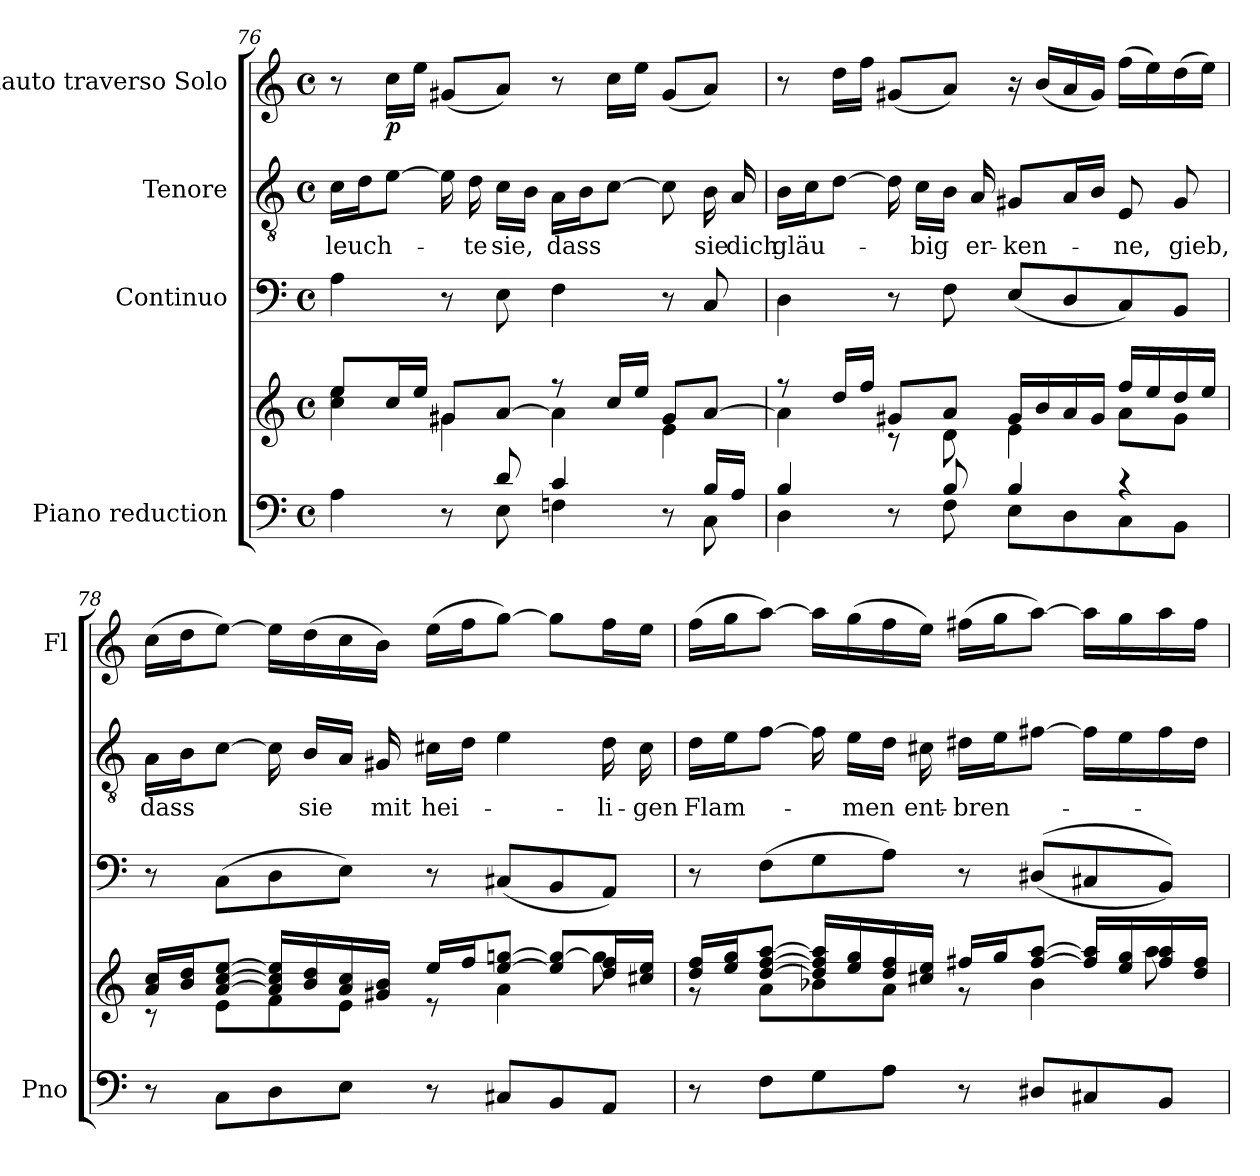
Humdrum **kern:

**kern	**kern	**kern	**kern	**text	**kern	**dynam
*part4	*part4	*part3	*part2	*part2	*part1	*part1
*staff5	*staff4	*staff3	*staff2	*staff2	*staff1	*staff1
*I"Piano reduction	*	*I"Continuo	*I"Tenore	*	*I"Flauto traverso Solo	*
*I'Pno	*	*	*	*	*I'Fl	*
!!LO:LB:g=z
*clefF4	*clefG2	*clefF4	*clefGv2	*	*clefG2	*
*k[]	*k[]	*k[]	*k[]	*	*k[]	*
*M4/4	*M4/4	*M4/4	*M4/4	*	*M4/4	*
*met(c)	*met(c)	*met(c)	*met(c)	*	*met(c)	*
=76	=76	=76	=76	=76	=76	=76
*^	*^	*	*	*	*	*
!	!	!	!	!	!	!LO:LY:b	!	!
4ryy	4A\	8ee/L	4cc\ 4ee\	4A\	16c\LL	leuch-	8r	.
.	.	.	.	.	16d\J	.	.	.
!	!	!	!	!	!	!	!	!LO:DY:b
.	.	16cc/L	.	.	[8e\J	.	16cc\LL	p
.	.	16ee/JJ	.	.	.	.	16ee\JJ	.
8r	8ryy	8g#X/L	4g#\	8r	16e\]	.	(8g#X/L	.
!	!	!	!	!	!	!LO:LY:b	!	!
.	.	.	.	.	16d\	-te	.	.
!	!	!	!	!	!	!LO:LY:b	!	!
8d/	8E\	[<8a/J	.	8E\	16c\LL	sie,	8a/J)	.
.	.	.	.	.	16B\JJ	.	.	.
!	!	!	!	!	!	!LO:LY:b	!	!
4c/	4Fn\	8r	4a\]	4F\	16A\LL	dass	8r	.
.	.	.	.	.	16B\J	.	.	.
.	.	16cc/LL	.	.	[8c\J	.	16cc\LL	.
.	.	16ee/JJ	.	.	.	.	16ee\JJ	.
8r	8ryy	8g#/L	4e\	8r	8c\]	.	(8g#/L	.
!	!	!	!	!	!	!LO:LY:b	!	!
16B/LL	8C\	[<8a/J	.	8C/	16B\	sie	8a/J)	.
!	!	!	!	!	!	!LO:LY:b	!	!
16A/JJ	.	.	.	.	16A/	dich	.	.
=77	=77	=77	=77	=77	=77	=77	=77	=77
!	!	!	!	!	!	!LO:LY:b	!	!
4B/	4D\	8r	4a\]	4D\	16B\LL	gläu-	8r	.
.	.	.	.	.	16c\J	.	.	.
.	.	16dd/LL	.	.	[8d\J	.	16dd\LL	.
.	.	16ff/JJ	.	.	.	.	16ff\JJ	.
8r	8ryy	8g#X/L	8r	8r	16d\]	.	(8g#X/L	.
!	!	!	!	!	!	!LO:LY:b	!	!
.	.	.	.	.	16c\LL	-big	.	.
8B/	8F\	8a/J	8d\	8F\	16B\JJ	.	8a/J)	.
!	!	!	!	!	!	!LO:LY:b	!	!
.	.	.	.	.	16A/	er-	.	.
!	!	!	!	!	!	!LO:LY:b	!	!
4B/	8E\L	16g#/LL	4e\	(8E/L	8G#X/L	-ken-	16r	.
.	.	16b/	.	.	.	.	(16b/LL	.
.	8D\	16a/	.	8D/	16A/L	.	16a/	.
.	.	16g#/JJ	.	.	16B/JJ	.	16g#/JJ)	.
!	!	!	!	!	!	!LO:LY:b	!	!
4r	8C\	16ff/LL	8a\L	8C/)	8E/	-ne,	(16ff\LL	.
.	.	16ee/	.	.	.	.	16ee\)	.
!	!	!	!	!	!	!LO:LY:b	!	!
.	8BB\J	16dd/	8g#\J	8BB/J	8G#/	gieb,	(16dd\	.
.	.	16ee/JJ	.	.	.	.	16ee\JJ)	.
*v	*v	*	*	*	*	*	*	*
=78	=78	=78	=78	=78	=78	=78	=78
!	!	!	!	!	!LO:LY:b	!	!
8r	16a/ 16cc/LL	8r	8r	16A\LL	-dass	(16cc\LL	.
.	16b/ 16dd/J	.	.	16B\J	.	16dd\J	.
8C\L	[8a/ [8cc/ [8ee/J	8e\L	(8C\L	[8c\J	.	[8ee\J)	.
8D\	16a/] 16cc/] 16ee/]LL	8f\	8D\	16c\]	.	16ee\LL]	.
!	!	!	!	!	!LO:LY:b	!	!
.	16b/ 16dd/	.	.	16B/LL	sie	(16dd\	.
8E\J	16a/ 16cc/	8e\J	8E\J)	16A/JJ	.	16cc\	.
!	!	!	!	!	!LO:LY:b	!	!
.	16g#X/ 16b/JJ	.	.	16G#X/	mit	16b\JJ)	.
!	!	!	!	!	!LO:LY:b	!	!
8r	16ee/LL	8r	8r	16c#X\LL	hei-	(16ee\LL	.
.	16ff/J	.	.	16d\JJ	.	16ff\J	.
8C#X/L	[8ee/ [8ggn/J	4a\	(8C#X/L	4e\	.	[8gg\J)	.
8BB/	8ee/] 8gg/_L	.	8BB/	.	.	8gg\L]	.
!	!	!	!	!	!LO:LY:b	!	!
8AA/J	16dd/ 16ff/L	8gg\]	8AA/J)	16d\	-li-	16ff\L	.
!	!	!	!	!	!LO:LY:b	!	!
.	16cc#X/ 16ee/JJ	.	.	16c#\	-gen	16ee\JJ	.
=79	=79	=79	=79	=79	=79	=79	=79
!	!	!	!	!	!LO:LY:b	!	!
8r	16dd/ 16ff/LL	8r	8r	16d\LL	Flam-	(16ff\LL	.
.	16ee/ 16gg/J	.	.	16e\J	.	16gg\J	.
8F\L	[8dd/ [8ff/ [8aa/J	8a\L	(8F\L	[8f\J	.	[8aa\J)	.
8G\	16dd/] 16ff/] 16aa/]LL	8b-X\	8G\	16f\]	.	16aa\LL]	.
!	!	!	!	!	!LO:LY:b	!	!
.	16ee/ 16gg/	.	.	16e\LL	-men	(16gg\	.
8A\J	16dd/ 16ff/	8a\J	8A\J)	16d\JJ	.	16ff\	.
!	!	!	!	!	!LO:LY:b	!	!
.	16cc#X/ 16ee/JJ	.	.	16c#X\	ent-	16ee\JJ)	.
!	!	!	!	!	!LO:LY:b	!	!
8r	16ff#X/LL	8r	8r	16d#X\LL	-bren-	(16ff#X\LL	.
.	16gg/J	.	.	16e\J	.	16gg\J	.
8D#X/L	[8ff#/ [8aa/J	4b-\	((8D#X/L	[8f#X\J	.	[8aa\J)	.
8C#X/	16ff#/] 16aa/]LL	.	8C#X/	16f#\LL]	.	16aa\LL]	.
.	16ee/ 16gg/	.	.	16e\	.	16gg\	.
8BB/J	16ff#/ 16aa/	8aa\	8BB/J))	16f#\	.	16aa\	.
.	16dd/ 16ff#/JJ	.	.	16d#\JJ	.	16ff#\JJ	.
*	*v	*v	*	*	*	*	*
=	=	=	=	=	=	=
*-	*-	*-	*-	*-	*-	*-
